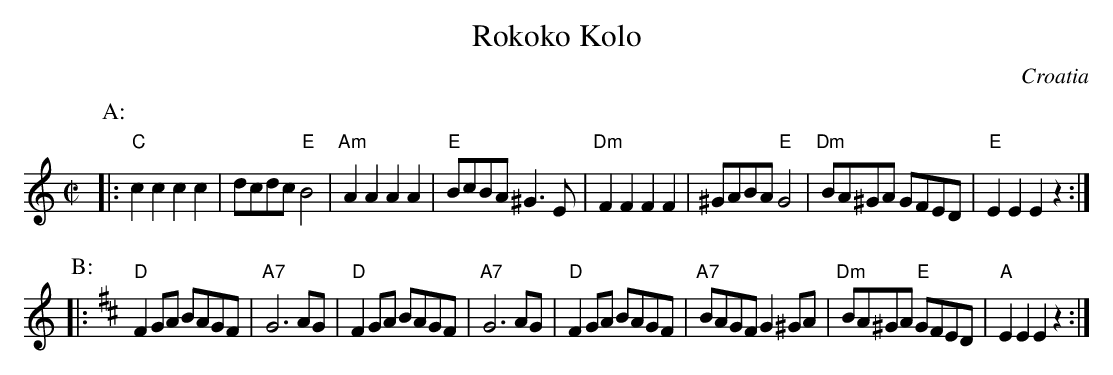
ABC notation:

X:1
T: Rokoko Kolo
O: Croatia
M: C|
L: 1/8
K: C
P: A:
|: "C"c2c2 c2c2 | dcdc "E"B4 | "Am"A2A2 A2A2 | "E"BcBA ^G3E \
|  "Dm"F2F2 F2F2 | ^GABA "E"G4 | "Dm"BA^GA GFED | "E"E2E2 E2z2 :|
P: B:
K: D
|: "D"F2GA BAGF | "A7"G6 AG | "D"F2GA BAGF | "A7"G6 AG \
|  "D"F2GA BAGF | "A7"BAGF G2^GA | "Dm"BA^GA "E"GFED | "A"E2E2 E2z2 :|
